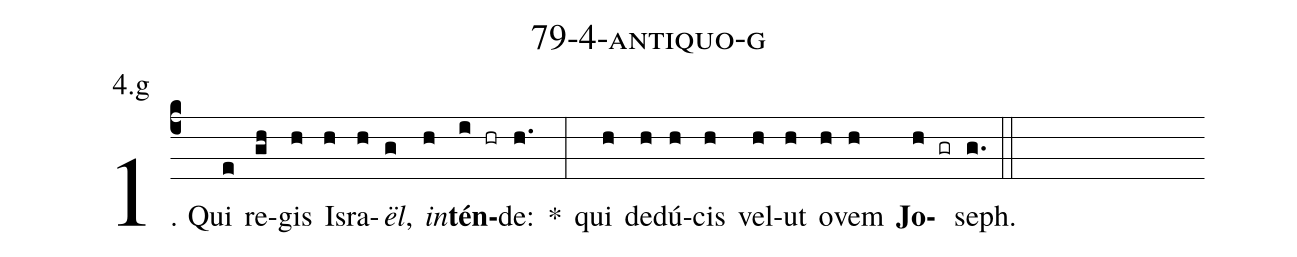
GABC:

name: 79-4-antiquo-g;
annotation: 4.g;
%%
(c4)1. Qui(e) re(gh)gis(h) Is(h)ra(h)<i>ël</i>,(g) <i>in</i>(h)<b>tén</b>(i hr)de:(h.) *(:) qui(h) de(h)dú(h)cis(h) vel(h)ut(h) o(h)vem(h) <b>Jo</b>(h gr)seph.(g.) (::)
